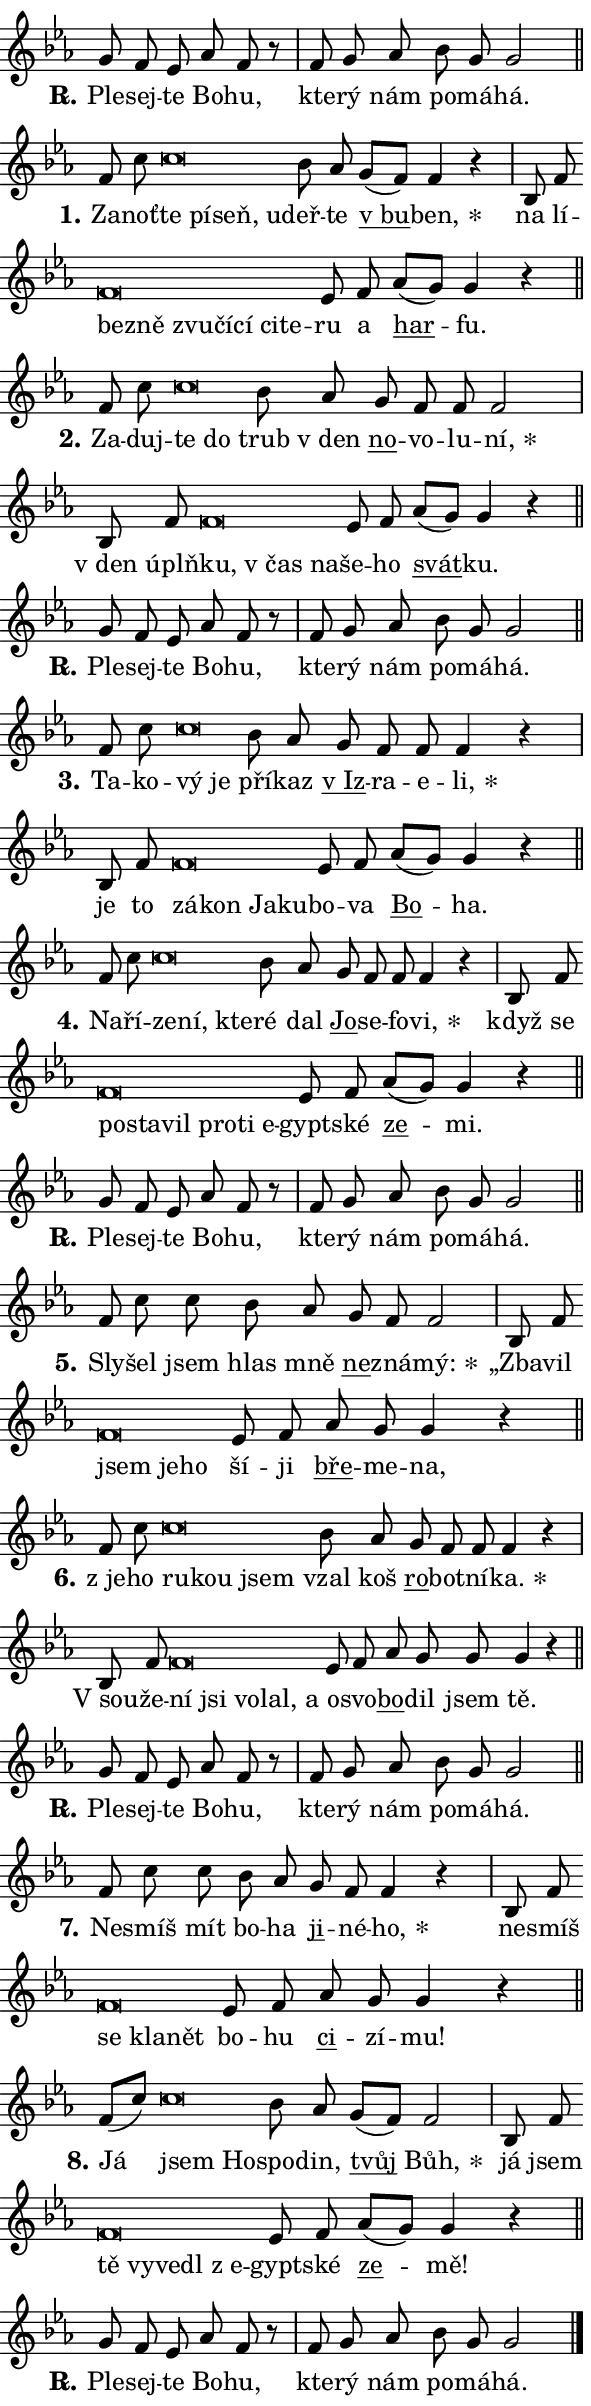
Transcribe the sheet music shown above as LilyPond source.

\version "2.24.0"
\header { tagline = "" }
\paper {
  indent = 0\cm
  top-margin = 0\cm
  right-margin = 0.13\cm % to fit lyric hyphens
  bottom-margin = 0\cm
  left-margin = 0\cm
  paper-width = 10\cm
  page-breaking = #ly:one-page-breaking
  system-system-spacing.basic-distance = #11
  score-system-spacing.basic-distance = #11
  ragged-last = ##f
}


%% Author: Thomas Morley
%% https://lists.gnu.org/archive/html/lilypond-user/2020-05/msg00002.html
#(define (line-position grob)
"Returns position of @var[grob} in current system:
   @code{'start}, if at first time-step
   @code{'end}, if at last time-step
   @code{'middle} otherwise
"
  (let* ((col (ly:item-get-column grob))
         (ln (ly:grob-object col 'left-neighbor))
         (rn (ly:grob-object col 'right-neighbor))
         (col-to-check-left (if (ly:grob? ln) ln col))
         (col-to-check-right (if (ly:grob? rn) rn col))
         (break-dir-left
           (and
             (ly:grob-property col-to-check-left 'non-musical #f)
             (ly:item-break-dir col-to-check-left)))
         (break-dir-right
           (and
             (ly:grob-property col-to-check-right 'non-musical #f)
             (ly:item-break-dir col-to-check-right))))
        (cond ((eqv? 1 break-dir-left) 'start)
              ((eqv? -1 break-dir-right) 'end)
              (else 'middle))))

#(define (tranparent-at-line-position vctor)
  (lambda (grob)
  "Relying on @code{line-position} select the relevant enry from @var{vctor}.
Used to determine transparency,"
    (case (line-position grob)
      ((end) (not (vector-ref vctor 0)))
      ((middle) (not (vector-ref vctor 1)))
      ((start) (not (vector-ref vctor 2))))))

noteHeadBreakVisibility =
#(define-music-function (break-visibility)(vector?)
"Makes @code{NoteHead}s transparent relying on @var{break-visibility}"
#{
  \override NoteHead.transparent =
    #(tranparent-at-line-position break-visibility)
#})

#(define delete-ledgers-for-transparent-note-heads
  (lambda (grob)
    "Reads whether a @code{NoteHead} is transparent.
If so this @code{NoteHead} is removed from @code{'note-heads} from
@var{grob}, which is supposed to be @code{LedgerLineSpanner}.
As a result ledgers are not printed for this @code{NoteHead}"
    (let* ((nhds-array (ly:grob-object grob 'note-heads))
           (nhds-list
             (if (ly:grob-array? nhds-array)
                 (ly:grob-array->list nhds-array)
                 '()))
           ;; Relies on the transparent-property being done before
           ;; Staff.LedgerLineSpanner.after-line-breaking is executed.
           ;; This is fragile ...
           (to-keep
             (remove
               (lambda (nhd)
                 (ly:grob-property nhd 'transparent #f))
               nhds-list)))
      ;; TODO find a better method to iterate over grob-arrays, similiar
      ;; to filter/remove etc for lists
      ;; For now rebuilt from scratch
      (set! (ly:grob-object grob 'note-heads)  '())
      (for-each
        (lambda (nhd)
          (ly:pointer-group-interface::add-grob grob 'note-heads nhd))
        to-keep))))

squashNotes = {
  \override NoteHead.X-extent = #'(-0.2 . 0.2)
  \override NoteHead.Y-extent = #'(-0.75 . 0)
  \override NoteHead.stencil =
    #(lambda (grob)
       (let ((pos (ly:grob-property grob 'staff-position)))
         (begin
           (if (< pos -7) (display "ERROR: Lower brevis then expected\n") (display ""))
           (if (<= pos -6) ly:text-interface::print ly:note-head::print))))
}
unSquashNotes = {
  \revert NoteHead.X-extent
  \revert NoteHead.Y-extent
  \revert NoteHead.stencil
}

hideNotes = \noteHeadBreakVisibility #begin-of-line-visible
unHideNotes = \noteHeadBreakVisibility #all-visible

% work-around for resetting accidentals
% https://lilypond.org/doc/v2.23/Documentation/notation/displaying-rhythms#unmetered-music
cadenzaMeasure = {
  \cadenzaOff
  \partial 1024 s1024
  \cadenzaOn
}

#(define-markup-command (accent layout props text) (markup?)
  "Underline accented syllable"
  (interpret-markup layout props
    #{\markup \override #'(offset . 4.3) \underline { #text }#}))

responsum = \markup \concat {
  "R" \hspace #-1.05 \path #0.1 #'((moveto 0 0.07) (lineto 0.9 0.8)) \hspace #0.05 "."
}

spaceSize = #0.6828661417322834 % exact space size for TeX Gyre Schola

\layout {
  \context {
    \Staff
    \remove "Time_signature_engraver"
    \override LedgerLineSpanner.after-line-breaking = #delete-ledgers-for-transparent-note-heads
  }
  \context {
    \Lyrics {
      \override LyricSpace.minimum-distance = \spaceSize
      \override LyricText.font-name = #"TeX Gyre Schola"
      \override LyricText.font-size = 1
      \override StanzaNumber.font-name = #"TeX Gyre Schola Bold"
      \override StanzaNumber.font-size = 1
    }
  }
  \context {
    \Score 
    \override NoteHead.text =
      #(lambda (grob) 
        (let ((pos (ly:grob-property grob 'staff-position)))
          #{\markup {
            \combine
              \halign #-0.55 \raise #(if (= pos -6) 0 0.5) \override #'(thickness . 2) \draw-line #'(3.2 . 0)
              \musicglyph "noteheads.sM1"
          }#}))
  }
}

% magnetic-lyrics.ily
%
%   written by
%     Jean Abou Samra <jean@abou-samra.fr>
%     Werner Lemberg <wl@gnu.org>
%
%   adapted by
%     Jiri Hon <jiri.hon@gmail.com>
%
% Version 2022-Apr-15

% https://www.mail-archive.com/lilypond-user@gnu.org/msg149350.html

#(define (Left_hyphen_pointer_engraver context)
   "Collect syllable-hyphen-syllable occurrences in lyrics and store
them in properties.  This engraver only looks to the left.  For
example, if the lyrics input is @code{foo -- bar}, it does the
following.

@itemize @bullet
@item
Set the @code{text} property of the @code{LyricHyphen} grob between
@q{foo} and @q{bar} to @code{foo}.

@item
Set the @code{left-hyphen} property of the @code{LyricText} grob with
text @q{foo} to the @code{LyricHyphen} grob between @q{foo} and
@q{bar}.
@end itemize

Use this auxiliary engraver in combination with the
@code{lyric-@/text::@/apply-@/magnetic-@/offset!} hook."
   (let ((hyphen #f)
         (text #f))
     (make-engraver
      (acknowledgers
       ((lyric-syllable-interface engraver grob source-engraver)
        (set! text grob)))
      (end-acknowledgers
       ((lyric-hyphen-interface engraver grob source-engraver)
        ;(when (not (grob::has-interface grob 'lyric-space-interface))
          (set! hyphen grob)));)
      ((stop-translation-timestep engraver)
       (when (and text hyphen)
         (ly:grob-set-object! text 'left-hyphen hyphen))
       (set! text #f)
       (set! hyphen #f)))))

#(define (lyric-text::apply-magnetic-offset! grob)
   "If the space between two syllables is less than the value in
property @code{LyricText@/.details@/.squash-threshold}, move the right
syllable to the left so that it gets concatenated with the left
syllable.

Use this function as a hook for
@code{LyricText@/.after-@/line-@/breaking} if the
@code{Left_@/hyphen_@/pointer_@/engraver} is active."
   (let ((hyphen (ly:grob-object grob 'left-hyphen #f)))
     (when hyphen
       (let ((left-text (ly:spanner-bound hyphen LEFT)))
         (when (grob::has-interface left-text 'lyric-syllable-interface)
           (let* ((common (ly:grob-common-refpoint grob left-text X))
                  (this-x-ext (ly:grob-extent grob common X))
                  (left-x-ext
                   (begin
                     ;; Trigger magnetism for left-text.
                     (ly:grob-property left-text 'after-line-breaking)
                     (ly:grob-extent left-text common X)))
                  ;; `delta` is the gap width between two syllables.
                  (delta (- (interval-start this-x-ext)
                            (interval-end left-x-ext)))
                  (details (ly:grob-property grob 'details))
                  (threshold (assoc-get 'squash-threshold details 0.2)))
             (when (< delta threshold)
               (let* (;; We have to manipulate the input text so that
                      ;; ligatures crossing syllable boundaries are not
                      ;; disabled.  For languages based on the Latin
                      ;; script this is essentially a beautification.
                      ;; However, for non-Western scripts it can be a
                      ;; necessity.
                      (lt (ly:grob-property left-text 'text))
                      (rt (ly:grob-property grob 'text))
                      (is-space (grob::has-interface hyphen 'lyric-space-interface))
                      (space (if is-space " " ""))
                      (extra-delta (if is-space spaceSize 0))
                      ;; Append new syllable.
                      (ltrt-space (if (and (string? lt) (string? rt))
                                (string-append lt space rt)
                                (make-concat-markup (list lt space rt))))
                      ;; Right-align `ltrt` to the right side.
                      (ltrt-space-markup (grob-interpret-markup
                               grob
                               (make-translate-markup
                                (cons (interval-length this-x-ext) 0)
                                (make-right-align-markup ltrt-space)))))
                 (begin
                   ;; Don't print `left-text`.
                   (ly:grob-set-property! left-text 'stencil #f)
                   ;; Set text and stencil (which holds all collected
                   ;; syllables so far) and shift it to the left.
                   (ly:grob-set-property! grob 'text ltrt-space)
                   (ly:grob-set-property! grob 'stencil ltrt-space-markup)
                   (ly:grob-translate-axis! grob (- (- delta extra-delta)) X))))))))))


#(define (lyric-hyphen::displace-bounds-first grob)
   ;; Make very sure this callback isn't triggered too early.
   (let ((left (ly:spanner-bound grob LEFT))
         (right (ly:spanner-bound grob RIGHT)))
     (ly:grob-property left 'after-line-breaking)
     (ly:grob-property right 'after-line-breaking)
     (ly:lyric-hyphen::print grob)))

squashThreshold = #0.4

\layout {
  \context {
    \Lyrics
    \consists #Left_hyphen_pointer_engraver
    \override LyricText.after-line-breaking =
      #lyric-text::apply-magnetic-offset!
    \override LyricHyphen.stencil = #lyric-hyphen::displace-bounds-first
    \override LyricText.details.squash-threshold = \squashThreshold
    \override LyricHyphen.minimum-distance = 0
    \override LyricHyphen.minimum-length = \squashThreshold
  }
}

squashText = \override LyricText.details.squash-threshold = 9999
unSquashText = \override LyricText.details.squash-threshold = \squashThreshold

leftText = \override LyricText.self-alignment-X = #LEFT
unLeftText = \revert LyricText.self-alignment-X

starOffset = #(lambda (grob) 
                (let ((x_offset (ly:self-alignment-interface::aligned-on-x-parent grob)))
                  (if (= x_offset 0) 0 (+ x_offset 1.2))))

star = #(define-music-function (syllable)(string?)
"Append star separator at the end of a syllable"
#{
  \once \override LyricText.X-offset = #starOffset
  \lyricmode { \markup {
    #syllable
    \override #'((font-name . "TeX Gyre Schola Bold")) \hspace #0.2 \lower #0.65 \larger "*"
  } }
#})

starAccent = #(define-music-function (syllable)(string?)
"Append star separator at the end of a syllable and make accent"
#{
  \once \override LyricText.X-offset = #starOffset
  \lyricmode { \markup {
    \accent #syllable
    \override #'((font-name . "TeX Gyre Schola Bold")) \hspace #0.2 \lower #0.65 \larger "*"
  } }
#})

breath = #(define-music-function (syllable)(string?)
"Append breathing indicator at the end of a syllable"
#{
  \lyricmode { \markup { #syllable "+" } }
#})

optionalBreath = #(define-music-function (syllable)(string?)
"Append optional breathing indicator at the end of a syllable"
#{
  \lyricmode { \markup { #syllable "(+)" } }
#})


\score {
    <<
        \new Voice = "melody" { \cadenzaOn \key es \major \relative { g'8 f es as f r \cadenzaMeasure \bar "|" f g as \bar "" bes g g2 \cadenzaMeasure \bar "||" \break } }
        \new Lyrics \lyricsto "melody" { \lyricmode { \set stanza = \responsum
Ple -- sej -- te Bo -- hu, kte -- rý nám po -- má -- há. } }
    >>
    \layout {}
}

\score {
    <<
        \new Voice = "melody" { \cadenzaOn \key es \major \relative { f'8 c' \bar "" \squashNotes c\breve*1/16 \hideNotes \breve*1/16 \bar "" \breve*1/16 \breve*1/16 \bar "" \unHideNotes \unSquashNotes bes8 as \bar "" g[( f)] f4 r \cadenzaMeasure \bar "|" bes,8 f' \bar "" \squashNotes f\breve*1/16 \hideNotes \breve*1/16 \bar "" \breve*1/16 \bar "" \breve*1/16 \bar "" \breve*1/16 \bar "" \breve*1/16 \breve*1/16 \bar "" \unHideNotes \unSquashNotes es8 f \bar "" as[( g)] g4 r \cadenzaMeasure \bar "||" \break } }
        \new Lyrics \lyricsto "melody" { \lyricmode { \set stanza = "1."
Za -- noť -- \leftText te \squashText pí -- seň, u -- \unLeftText \unSquashText deř -- te \markup \accent "v bu" -- \star ben, na lí -- \leftText bez -- \squashText ně zvu -- čí -- cí ci -- te -- \unLeftText \unSquashText ru a \markup \accent har -- fu. } }
    >>
    \layout {}
}

\score {
    <<
        \new Voice = "melody" { \cadenzaOn \key es \major \relative { f'8 c' \bar "" \squashNotes c\breve*1/16 \hideNotes \breve*1/16 \bar "" \unHideNotes \unSquashNotes bes8 as \bar "" g f f f2 \cadenzaMeasure \bar "|" bes,8 f' \bar "" \squashNotes f\breve*1/16 \hideNotes \breve*1/16 \breve*1/16 \bar "" \unHideNotes \unSquashNotes es8 f \bar "" as[( g)] g4 r \cadenzaMeasure \bar "||" \break } }
        \new Lyrics \lyricsto "melody" { \lyricmode { \set stanza = "2."
Za -- duj -- \leftText te \squashText do \unLeftText \unSquashText trub "v den" \markup \accent no -- vo -- lu -- \star ní, "v den" úplň -- \leftText ku, \squashText "v čas" na -- \unLeftText \unSquashText še -- ho \markup \accent svát -- ku. } }
    >>
    \layout {}
}

\score {
    <<
        \new Voice = "melody" { \cadenzaOn \key es \major \relative { g'8 f es as f r \cadenzaMeasure \bar "|" f g as \bar "" bes g g2 \cadenzaMeasure \bar "||" \break } }
        \new Lyrics \lyricsto "melody" { \lyricmode { \set stanza = \responsum
Ple -- sej -- te Bo -- hu, kte -- rý nám po -- má -- há. } }
    >>
    \layout {}
}

\score {
    <<
        \new Voice = "melody" { \cadenzaOn \key es \major \relative { f'8 c' \bar "" \squashNotes c\breve*1/16 \hideNotes \breve*1/16 \bar "" \unHideNotes \unSquashNotes bes8 as \bar "" g f f f4 r \cadenzaMeasure \bar "|" bes,8 f' \bar "" \squashNotes f\breve*1/16 \hideNotes \breve*1/16 \bar "" \breve*1/16 \breve*1/16 \bar "" \unHideNotes \unSquashNotes es8 f \bar "" as[( g)] g4 r \cadenzaMeasure \bar "||" \break } }
        \new Lyrics \lyricsto "melody" { \lyricmode { \set stanza = "3."
Ta -- ko -- \leftText vý \squashText je \unLeftText \unSquashText pří -- kaz \markup \accent "v Iz" -- ra -- e -- \star li, je to \leftText zá -- \squashText kon Ja -- ku -- \unLeftText \unSquashText bo -- va \markup \accent Bo -- ha. } }
    >>
    \layout {}
}

\score {
    <<
        \new Voice = "melody" { \cadenzaOn \key es \major \relative { f'8 c' \bar "" \squashNotes c\breve*1/16 \hideNotes \breve*1/16 \breve*1/16 \bar "" \unHideNotes \unSquashNotes bes8 as \bar "" g f f f4 r \cadenzaMeasure \bar "|" bes,8 f' \bar "" \squashNotes f\breve*1/16 \hideNotes \breve*1/16 \bar "" \breve*1/16 \bar "" \breve*1/16 \bar "" \breve*1/16 \breve*1/16 \bar "" \unHideNotes \unSquashNotes es8 f \bar "" as[( g)] g4 r \cadenzaMeasure \bar "||" \break } }
        \new Lyrics \lyricsto "melody" { \lyricmode { \set stanza = "4."
Na -- ří -- \leftText ze -- \squashText ní, kte -- \unLeftText \unSquashText ré dal \markup \accent Jo -- se -- fo -- \star vi, když se \leftText po -- \squashText sta -- vil pro -- ti e -- \unLeftText \unSquashText gypt -- ské \markup \accent ze -- mi. } }
    >>
    \layout {}
}

\score {
    <<
        \new Voice = "melody" { \cadenzaOn \key es \major \relative { g'8 f es as f r \cadenzaMeasure \bar "|" f g as \bar "" bes g g2 \cadenzaMeasure \bar "||" \break } }
        \new Lyrics \lyricsto "melody" { \lyricmode { \set stanza = \responsum
Ple -- sej -- te Bo -- hu, kte -- rý nám po -- má -- há. } }
    >>
    \layout {}
}

\score {
    <<
        \new Voice = "melody" { \cadenzaOn \key es \major \relative { f'8 c' \bar "" c bes8 as \bar "" g f f2 \cadenzaMeasure \bar "|" bes,8 f' \bar "" \squashNotes f\breve*1/16 \hideNotes \breve*1/16 \breve*1/16 \bar "" \unHideNotes \unSquashNotes es8 f \bar "" as g g4 r \cadenzaMeasure \bar "||" \break } }
        \new Lyrics \lyricsto "melody" { \lyricmode { \set stanza = "5."
Sly -- šel jsem hlas mně \markup \accent ne -- zná -- \star mý: „Zba -- vil \leftText jsem \squashText je -- ho \unLeftText \unSquashText ší -- ji \markup \accent bře -- me -- na, } }
    >>
    \layout {}
}

\score {
    <<
        \new Voice = "melody" { \cadenzaOn \key es \major \relative { f'8 c' \bar "" \squashNotes c\breve*1/16 \hideNotes \breve*1/16 \breve*1/16 \bar "" \unHideNotes \unSquashNotes bes8 as \bar "" g f f f4 r \cadenzaMeasure \bar "|" bes,8 f' \bar "" \squashNotes f\breve*1/16 \hideNotes \breve*1/16 \bar "" \breve*1/16 \bar "" \breve*1/16 \breve*1/16 \bar "" \unHideNotes \unSquashNotes es8 f \bar "" as g g g4 r \cadenzaMeasure \bar "||" \break } }
        \new Lyrics \lyricsto "melody" { \lyricmode { \set stanza = "6."
"z je" -- ho \leftText ru -- \squashText kou jsem \unLeftText \unSquashText vzal koš \markup \accent ro -- bot -- ní -- \star ka. "V sou" -- že -- \leftText ní \squashText jsi vo -- lal, a \unLeftText \unSquashText o -- svo -- \markup \accent bo -- dil jsem tě. } }
    >>
    \layout {}
}

\score {
    <<
        \new Voice = "melody" { \cadenzaOn \key es \major \relative { g'8 f es as f r \cadenzaMeasure \bar "|" f g as \bar "" bes g g2 \cadenzaMeasure \bar "||" \break } }
        \new Lyrics \lyricsto "melody" { \lyricmode { \set stanza = \responsum
Ple -- sej -- te Bo -- hu, kte -- rý nám po -- má -- há. } }
    >>
    \layout {}
}

\score {
    <<
        \new Voice = "melody" { \cadenzaOn \key es \major \relative { f'8 c' \bar "" c bes8 as \bar "" g f f4 r \cadenzaMeasure \bar "|" bes,8 f' \bar "" \squashNotes f\breve*1/16 \hideNotes \breve*1/16 \breve*1/16 \bar "" \unHideNotes \unSquashNotes es8 f \bar "" as g g4 r \cadenzaMeasure \bar "||" \break } }
        \new Lyrics \lyricsto "melody" { \lyricmode { \set stanza = "7."
Ne -- smíš mít bo -- ha \markup \accent ji -- né -- \star ho, ne -- smíš \leftText se \squashText kla -- nět \unLeftText \unSquashText bo -- hu \markup \accent ci -- zí -- mu! } }
    >>
    \layout {}
}

\score {
    <<
        \new Voice = "melody" { \cadenzaOn \key es \major \relative { f'8[( c')] \bar "" \squashNotes c\breve*1/16 \hideNotes \breve*1/16 \bar "" \unHideNotes \unSquashNotes bes8 as \bar "" g[( f)] f2 \cadenzaMeasure \bar "|" bes,8 f' \bar "" \squashNotes f\breve*1/16 \hideNotes \breve*1/16 \bar "" \breve*1/16 \bar "" \breve*1/16 \breve*1/16 \bar "" \unHideNotes \unSquashNotes es8 f \bar "" as[( g)] g4 r \cadenzaMeasure \bar "||" \break } }
        \new Lyrics \lyricsto "melody" { \lyricmode { \set stanza = "8."
Já \leftText jsem \squashText Ho -- \unLeftText \unSquashText spo -- din, \markup \accent tvůj \star Bůh, já jsem \leftText tě \squashText vy -- ve -- dl "z e" -- \unLeftText \unSquashText gypt -- ské \markup \accent ze -- mě! } }
    >>
    \layout {}
}

\score {
    <<
        \new Voice = "melody" { \cadenzaOn \key es \major \relative { g'8 f es as f r \cadenzaMeasure \bar "|" f g as \bar "" bes g g2 \cadenzaMeasure \bar "||" \break } \bar "|." }
        \new Lyrics \lyricsto "melody" { \lyricmode { \set stanza = \responsum
Ple -- sej -- te Bo -- hu, kte -- rý nám po -- má -- há. } }
    >>
    \layout {}
}
